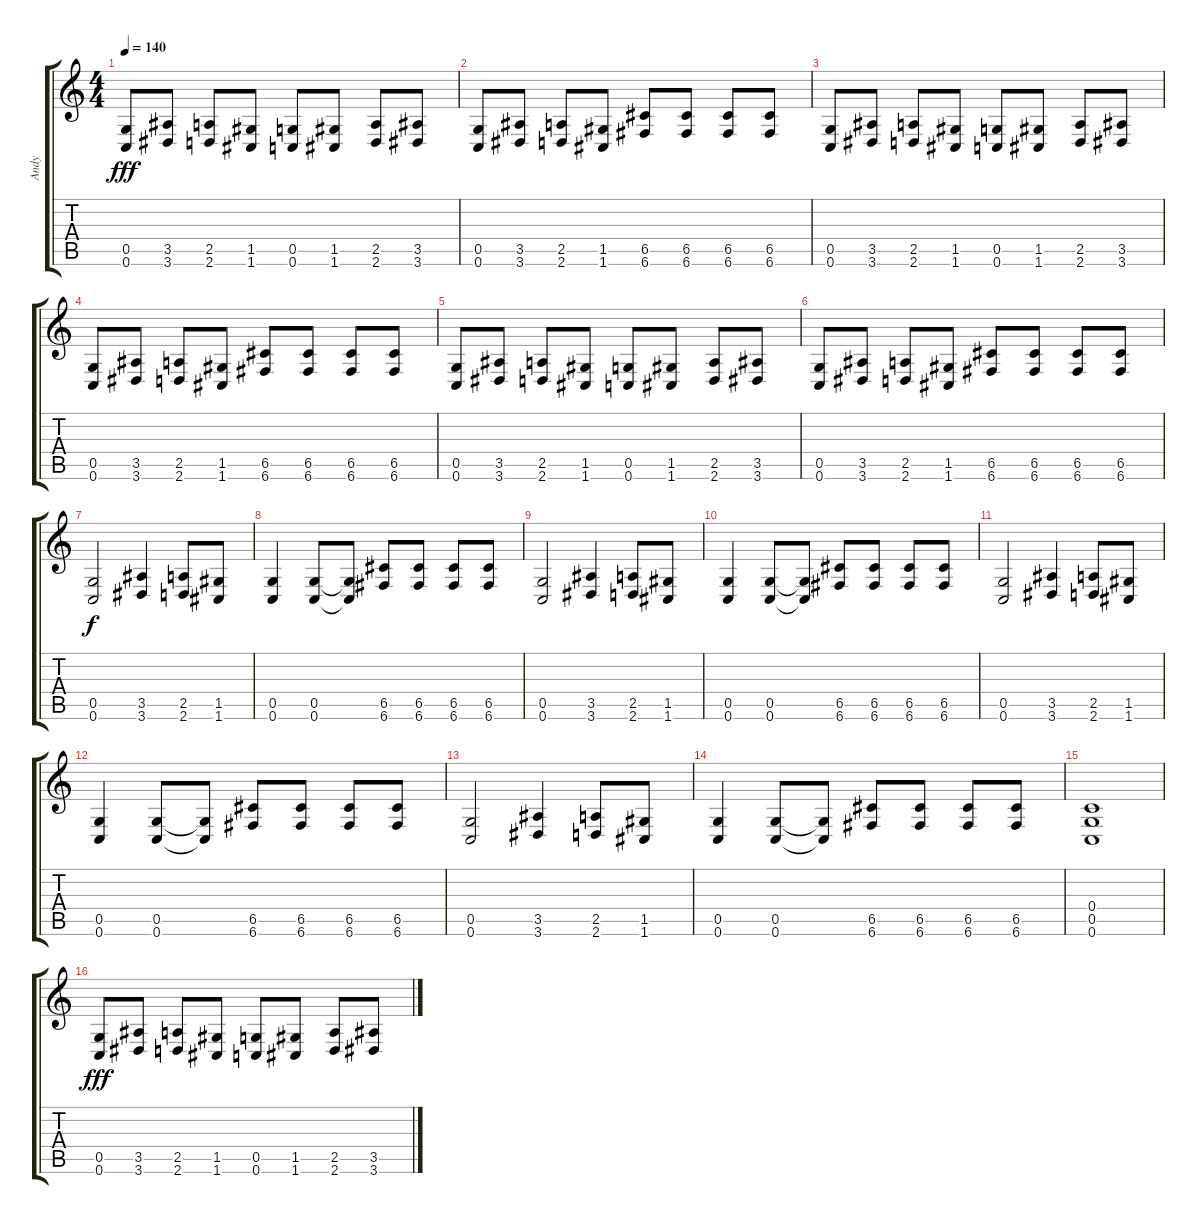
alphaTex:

\track ("Andy" "Andy") {instrument distortionguitar}
\staff {score tabs}
\tuning (D4 A3 F3 C3 G2 C2) {hide}
\ts (4 4)
\tempo 140
\clef g2
\ks c
(0.5 0.6).8{dy fff} (3.5 3.6).8 (2.5 2.6).8 (1.5 1.6).8 (0.5 0.6).8 (1.5 1.6).8 (2.5 2.6).8 (3.5 3.6).8 |
(0.5 0.6).8 (3.5 3.6).8 (2.5 2.6).8 (1.5 1.6).8 (6.5 6.6).8 (6.5 6.6).8 (6.5 6.6).8 (6.5 6.6).8 |
(0.5 0.6).8 (3.5 3.6).8 (2.5 2.6).8 (1.5 1.6).8 (0.5 0.6).8 (1.5 1.6).8 (2.5 2.6).8 (3.5 3.6).8 |
(0.5 0.6).8 (3.5 3.6).8 (2.5 2.6).8 (1.5 1.6).8 (6.5 6.6).8 (6.5 6.6).8 (6.5 6.6).8 (6.5 6.6).8 |
(0.5 0.6).8 (3.5 3.6).8 (2.5 2.6).8 (1.5 1.6).8 (0.5 0.6).8 (1.5 1.6).8 (2.5 2.6).8 (3.5 3.6).8 |
(0.5 0.6).8 (3.5 3.6).8 (2.5 2.6).8 (1.5 1.6).8 (6.5 6.6).8 (6.5 6.6).8 (6.5 6.6).8 (6.5 6.6).8 |
(0.5 0.6).2{dy f} (3.5 3.6).4 (2.5 2.6).8 (1.5 1.6).8 |
(0.5 0.6).4 (0.5 0.6).8 (0.5{t} 0.6{t}).8 (6.5 6.6).8 (6.5 6.6).8 (6.5 6.6).8 (6.5 6.6).8 |
(0.5 0.6).2 (3.5 3.6).4 (2.5 2.6).8 (1.5 1.6).8 |
(0.5 0.6).4 (0.5 0.6).8 (0.5{t} 0.6{t}).8 (6.5 6.6).8 (6.5 6.6).8 (6.5 6.6).8 (6.5 6.6).8 |
(0.5 0.6).2 (3.5 3.6).4 (2.5 2.6).8 (1.5 1.6).8 |
(0.5 0.6).4 (0.5 0.6).8 (0.5{t} 0.6{t}).8 (6.5 6.6).8 (6.5 6.6).8 (6.5 6.6).8 (6.5 6.6).8 |
(0.5 0.6).2 (3.5 3.6).4 (2.5 2.6).8 (1.5 1.6).8 |
(0.5 0.6).4 (0.5 0.6).8 (0.5{t} 0.6{t}).8 (6.5 6.6).8 (6.5 6.6).8 (6.5 6.6).8 (6.5 6.6).8 |
(0.4 0.5 0.6).1 |
(0.5 0.6).8{dy fff} (3.5 3.6).8 (2.5 2.6).8 (1.5 1.6).8 (0.5 0.6).8 (1.5 1.6).8 (2.5 2.6).8 (3.5 3.6).8
